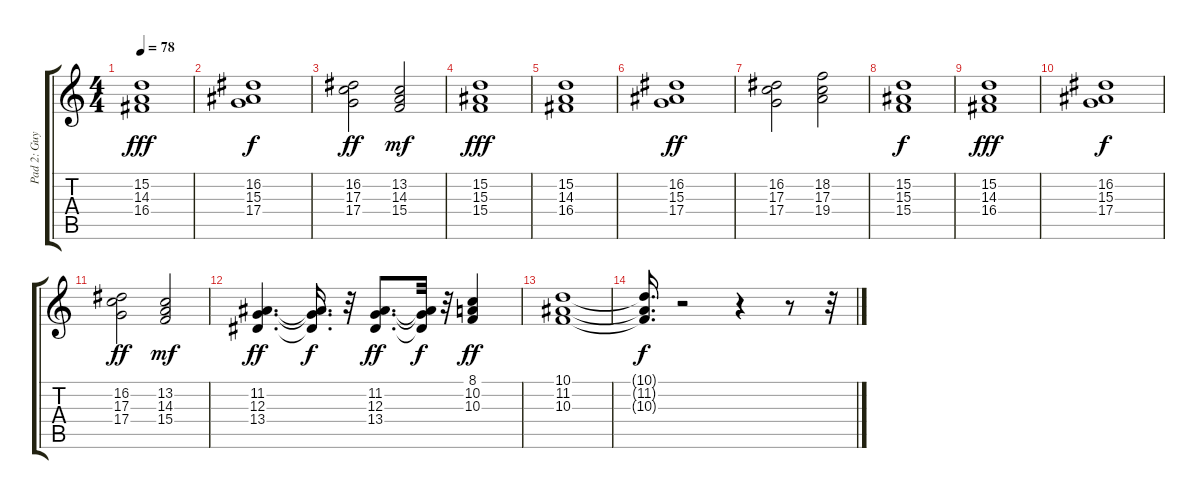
\track ("Pad 2: Guy Babylon" "Pad 2: Guy") {instrument pad1newage}
\staff {score tabs}
\tuning (E4 B3 G3 D3 A2 E2) {hide}
\ts (4 4)
\tempo 78
\clef g2
\ks c
(15.2 14.3 16.4).1{dy fff} |
(16.2 15.3 17.4).1{dy f} |
(16.2 17.3 17.4).2{dy ff} (13.2 14.3 15.4).2{dy mf} |
(15.2 15.3 15.4).1{dy fff} |
(15.2 14.3 16.4).1 |
(16.2 15.3 17.4).1{dy ff} |
(16.2 17.3 17.4).2 (18.2 17.3 19.4).2 |
(15.2 15.3 15.4).1{dy f} |
(15.2 14.3 16.4).1{dy fff} |
(16.2 15.3 17.4).1{dy f} |
(16.2 17.3 17.4).2{dy ff} (13.2 14.3 15.4).2{dy mf} |
(11.2 12.3 13.4).4{d dy ff} (11.2{t} 12.3{t} 13.4{t}).16{d dy f} r.32 (11.2 12.3 13.4).8{d dy ff} (11.2{t} 12.3{t} 13.4{t}).32{dy f} r.32 (8.1 10.2 10.3).4{dy ff} |
(10.1 11.2 10.3).1 |
(10.1{t} 11.2{t} 10.3{t}).16{d dy f} r.2 r.4 r.8 r.32
